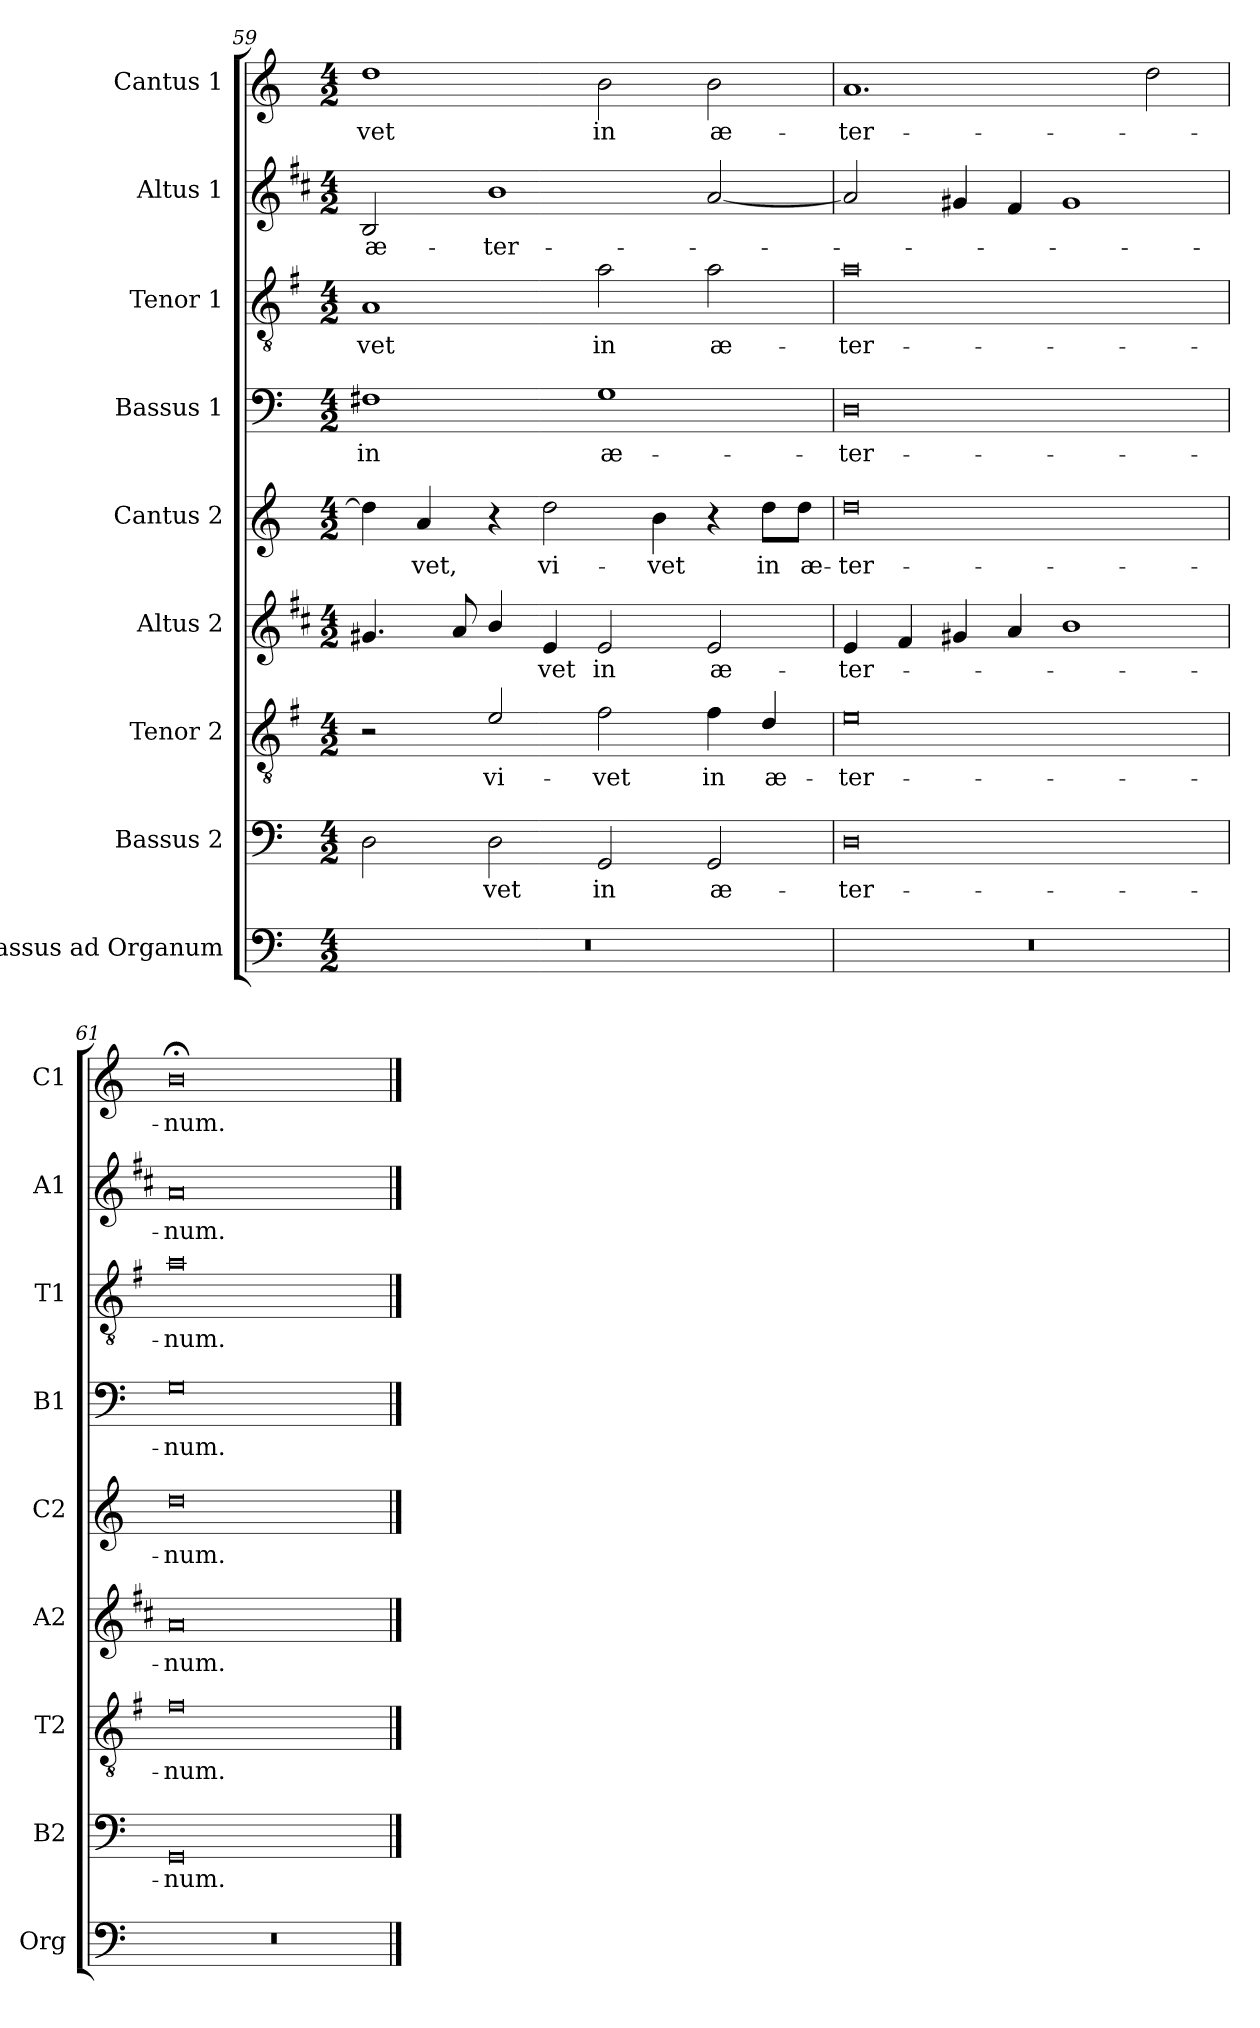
**kern	**kern	**text	**kern	**text	**kern	**text	**kern	**text	**kern	**text	**kern	**text	**kern	**text	**kern	**text
*part9	*part8	*part8	*part7	*part7	*part6	*part6	*part5	*part5	*part4	*part4	*part3	*part3	*part2	*part2	*part1	*part1
*staff9	*staff8	*staff8	*staff7	*staff7	*staff6	*staff6	*staff5	*staff5	*staff4	*staff4	*staff3	*staff3	*staff2	*staff2	*staff1	*staff1
*I"Bassus ad Organum	*I"Bassus 2	*	*I"Tenor 2	*	*I"Altus 2	*	*I"Cantus 2	*	*I"Bassus 1	*	*I"Tenor 1	*	*I"Altus 1	*	*I"Cantus 1	*
*I'Org	*I'B2	*	*I'T2	*	*I'A2	*	*I'C2	*	*I'B1	*	*I'T1	*	*I'A1	*	*I'C1	*
*clefF4	*clefF4	*	*clefGv2	*	*clefG2	*	*clefG2	*	*clefF4	*	*clefGv2	*	*clefG2	*	*clefG2	*
*	*	*	*ITrd4c7	*	*ITrd1c2	*	*	*	*	*	*ITrd4c7	*	*ITrd1c2	*	*	*
*k[]	*k[]	*	*k[]	*	*k[]	*	*k[]	*	*k[]	*	*k[]	*	*k[]	*	*k[]	*
*C:	*C:	*	*C:	*	*C:	*	*C:	*	*C:	*	*C:	*	*C:	*	*C:	*
*M4/2	*M4/2	*	*M4/2	*	*M4/2	*	*M4/2	*	*M4/2	*	*M4/2	*	*M4/2	*	*M4/2	*
=59	=59	=59	=59	=59	=59	=59	=59	=59	=59	=59	=59	=59	=59	=59	=59	=59
!	!	!	!	!	!	!	!	!	!	!LO:LY:b	!	!LO:LY:b	!	!LO:LY:b	!	!LO:LY:b
0r	2D\	.	2r	.	4.f#X/	.	4dd\]	.	1F#X	in	1D	-vet	2A/	æ-	1dd	-vet
!	!	!	!	!	!	!	!	!LO:LY:b	!	!	!	!	!	!	!	!
.	.	.	.	.	.	.	4a/	-vet,	.	.	.	.	.	.	.	.
.	.	.	.	.	8g/	.	.	.	.	.	.	.	.	.	.	.
!	!	!LO:LY:b	!	!LO:LY:b	!	!	!	!	!	!	!	!	!	!LO:LY:b	!	!
.	2D\	-vet	2A/	vi-	4a/	.	4r	.	.	.	.	.	1a	-ter-	.	.
!	!	!	!	!	!	!LO:LY:b	!	!LO:LY:b	!	!	!	!	!	!	!	!
.	.	.	.	.	4d/	-vet	2dd\	vi-	.	.	.	.	.	.	.	.
!	!	!LO:LY:b	!	!LO:LY:b	!	!LO:LY:b	!	!	!	!LO:LY:b	!	!LO:LY:b	!	!	!	!LO:LY:b
.	2GG/	in	2B\	-vet	2d/	in	.	.	1G	æ-	2d\	in	.	.	2b\	in
!	!	!	!	!	!	!	!	!LO:LY:b	!	!	!	!	!	!	!	!
.	.	.	.	.	.	.	4b\	-vet	.	.	.	.	.	.	.	.
!	!	!LO:LY:b	!	!LO:LY:b	!	!LO:LY:b	!	!	!	!	!	!LO:LY:b	!	!	!	!LO:LY:b
.	2GG/	æ-	4B\	in	2d/	æ-	4r	.	.	.	2d\	æ-	[2g/	.	2b\	æ-
!	!	!	!	!LO:LY:b	!	!	!	!LO:LY:b	!	!	!	!	!	!	!	!
.	.	.	4G/	æ-	.	.	8dd\L	in	.	.	.	.	.	.	.	.
!	!	!	!	!	!	!	!	!LO:LY:b	!	!	!	!	!	!	!	!
.	.	.	.	.	.	.	8dd\J	æ-	.	.	.	.	.	.	.	.
=60	=60	=60	=60	=60	=60	=60	=60	=60	=60	=60	=60	=60	=60	=60	=60	=60
!	!	!LO:LY:b	!	!LO:LY:b	!	!LO:LY:b	!	!LO:LY:b	!	!LO:LY:b	!	!LO:LY:b	!	!	!	!LO:LY:b
0r	0D	-ter-	0A	-ter-	4d/	-ter-	0dd	-ter-	0D	-ter-	0d	-ter-	2g/]	.	1.a	-ter-
.	.	.	.	.	4e/	.	.	.	.	.	.	.	.	.	.	.
.	.	.	.	.	4f#X/	.	.	.	.	.	.	.	4f#X/	.	.	.
.	.	.	.	.	4g/	.	.	.	.	.	.	.	4e/	.	.	.
.	.	.	.	.	1a	.	.	.	.	.	.	.	1f#	.	.	.
.	.	.	.	.	.	.	.	.	.	.	.	.	.	.	2dd\	.
=61	=61	=61	=61	=61	=61	=61	=61	=61	=61	=61	=61	=61	=61	=61	=61	=61
!	!	!LO:LY:b	!	!LO:LY:b	!	!LO:LY:b	!	!LO:LY:b	!	!LO:LY:b	!	!LO:LY:b	!	!LO:LY:b	!	!LO:LY:b
0r	0GG	-num.	0B	-num.	0g	-num.	0dd	-num.	0G	-num.	0d	-num.	0g	-num.	0b;<	-num.
==	==	==	==	==	==	==	==	==	==	==	==	==	==	==	==	==
*-	*-	*-	*-	*-	*-	*-	*-	*-	*-	*-	*-	*-	*-	*-	*-	*-
